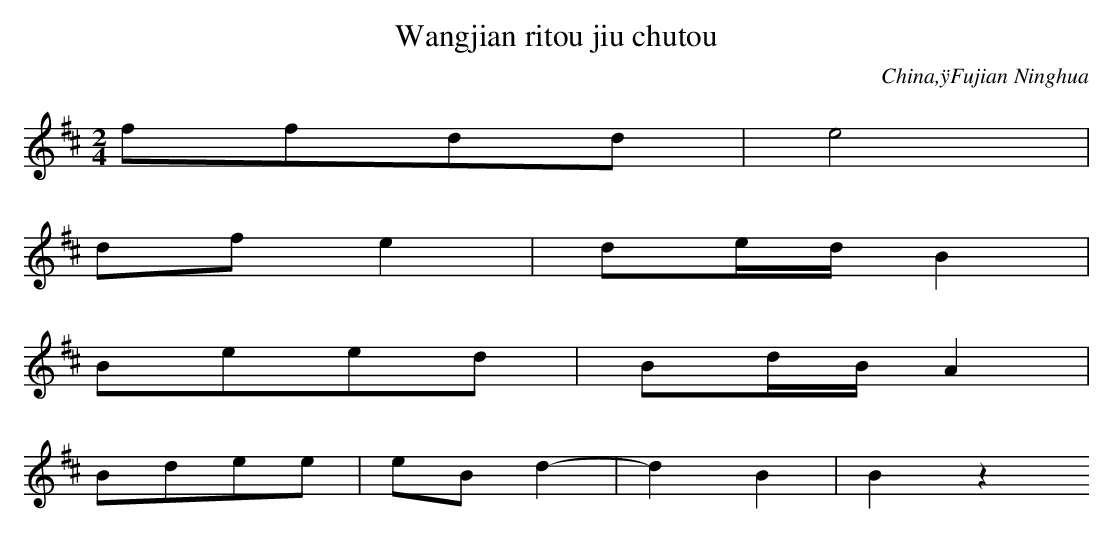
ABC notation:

X:1
T: Wangjian ritou jiu chutou
O: China,ÿFujian Ninghua
M: 2/4
L: 1/16
K: D
f2f2d2d2 | e8 |
d2f2e4 | d2edB4 |
B2e2e2d2 | B2dBA4 |
B2d2e2e2 | e2B2d4- | d4B4 | B4z4
